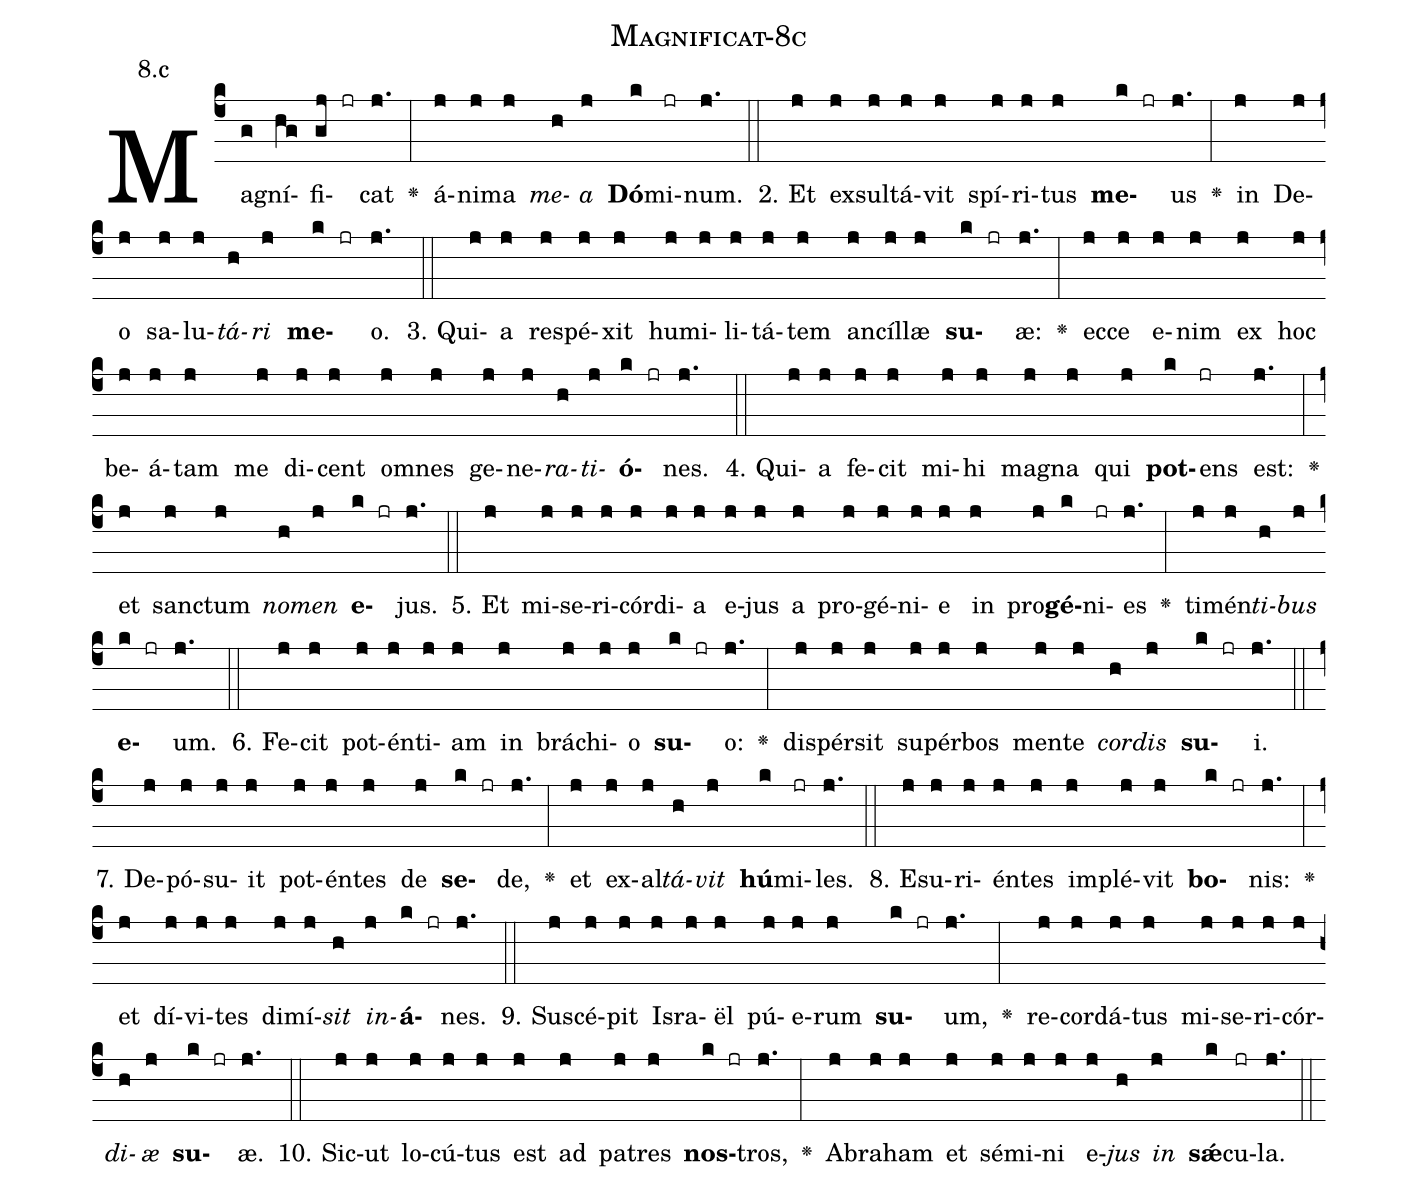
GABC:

name: Magnificat-8c;
annotation: 8.c;
%%
(c4)Ma(g)gní(hg)fi(gj jr)cat(j.) <v>\greheightstar</v>(:) á(j)ni(j)ma(j) <i>me</i>(h)<i>a</i>(j) <b>Dó</b>(k)mi(jr)num.(j.) (::)
2. Et(j) ex(j)sul(j)tá(j)vit(j) spí(j)ri(j)tus(j) <b>me</b>(k jr)us(j.) <v>\greheightstar</v>(:) in(j) De(j)o(j) sa(j)lu(j)<i>tá</i>(h)<i>ri</i>(j) <b>me</b>(k jr)o.(j.) (::)
3. Qui(j)a(j) re(j)spé(j)xit(j) hu(j)mi(j)li(j)tá(j)tem(j) an(j)cíl(j)læ(j) <b>su</b>(k jr)æ:(j.) <v>\greheightstar</v>(:) ec(j)ce(j) e(j)nim(j) ex(j) hoc(j) be(j)á(j)tam(j) me(j) di(j)cent(j) om(j)nes(j) ge(j)ne(j)<i>ra</i>(h)<i>ti</i>(j)<b>ó</b>(k jr)nes.(j.) (::)
4. Qui(j)a(j) fe(j)cit(j) mi(j)hi(j) ma(j)gna(j) qui(j) <b>pot</b>(k)ens(jr) est:(j.) <v>\greheightstar</v>(:) et(j) sanc(j)tum(j) <i>no</i>(h)<i>men</i>(j) <b>e</b>(k jr)jus.(j.) (::)
5. Et(j) mi(j)se(j)ri(j)cór(j)di(j)a(j) e(j)jus(j) a(j) pro(j)gé(j)ni(j)e(j) in(j) pro(j)<b>gé</b>(k)ni(jr)es(j.) <v>\greheightstar</v>(:) ti(j)mén(j)<i>ti</i>(h)<i>bus</i>(j) <b>e</b>(k jr)um.(j.) (::)
6. Fe(j)cit(j) pot(j)én(j)ti(j)am(j) in(j) brá(j)chi(j)o(j) <b>su</b>(k jr)o:(j.) <v>\greheightstar</v>(:) di(j)spér(j)sit(j) su(j)pér(j)bos(j) men(j)te(j) <i>cor</i>(h)<i>dis</i>(j) <b>su</b>(k jr)i.(j.) (::)
7. De(j)pó(j)su(j)it(j) pot(j)én(j)tes(j) de(j) <b>se</b>(k jr)de,(j.) <v>\greheightstar</v>(:) et(j) ex(j)al(j)<i>tá</i>(h)<i>vit</i>(j) <b>hú</b>(k)mi(jr)les.(j.) (::)
8. E(j)su(j)ri(j)én(j)tes(j) im(j)plé(j)vit(j) <b>bo</b>(k jr)nis:(j.) <v>\greheightstar</v>(:) et(j) dí(j)vi(j)tes(j) di(j)mí(j)<i>sit</i>(h) <i>in</i>(j)<b>á</b>(k jr)nes.(j.) (::)
9. Su(j)scé(j)pit(j) Is(j)ra(j)ël(j) pú(j)e(j)rum(j) <b>su</b>(k jr)um,(j.) <v>\greheightstar</v>(:) re(j)cor(j)dá(j)tus(j) mi(j)se(j)ri(j)cór(j)<i>di</i>(h)<i>æ</i>(j) <b>su</b>(k jr)æ.(j.) (::)
10. Sic(j)ut(j) lo(j)cú(j)tus(j) est(j) ad(j) pa(j)tres(j) <b>nos</b>(k jr)tros,(j.) <v>\greheightstar</v>(:) A(j)bra(j)ham(j) et(j) sé(j)mi(j)ni(j) e(j)<i>jus</i>(h) <i>in</i>(j) <b>sǽ</b>(k)cu(jr)la.(j.) (::)
